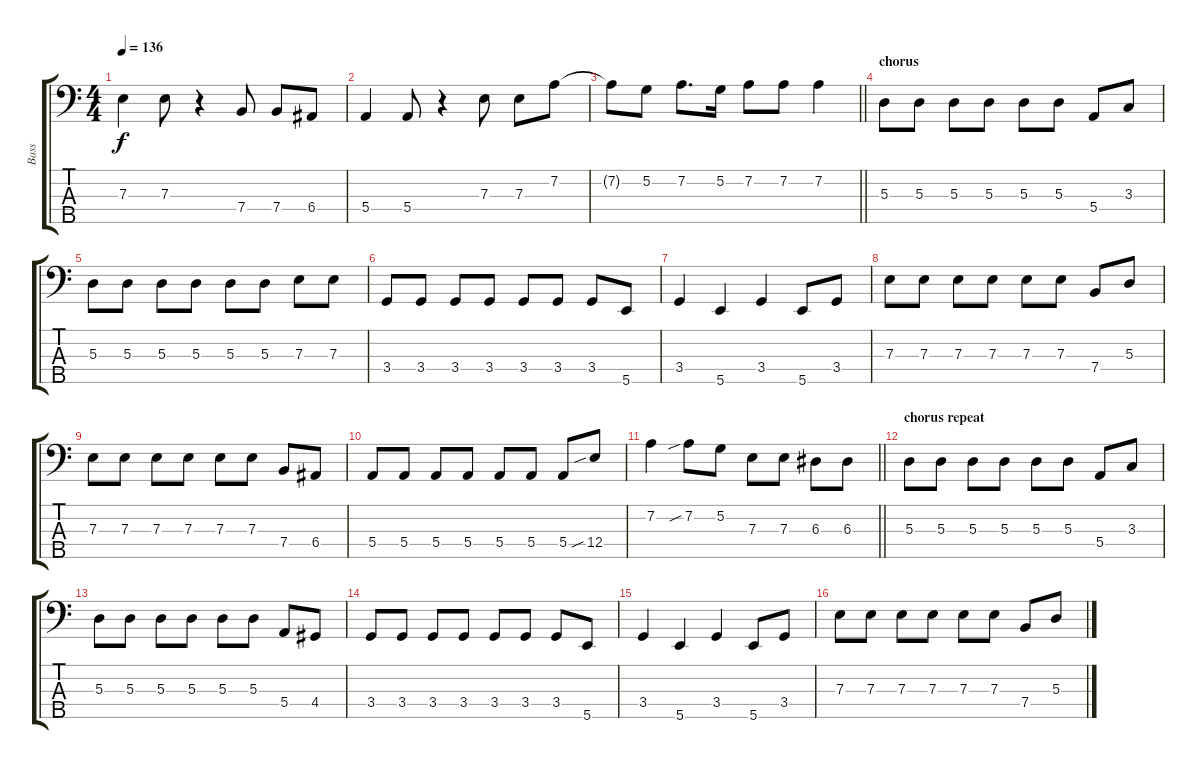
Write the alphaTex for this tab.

\track ("Bass" "Bass") {instrument electricbasspick}
\staff {score tabs}
\tuning (G2 D2 A1 E1 B0) {hide}
\ts (4 4)
\tempo 136
\clef f4
\ks c
7.3.4{dy f} 7.3.8 r.4 7.4.8 7.4.8 6.4.8 |
5.4.4 5.4.8 r.4 7.3.8 7.3.8 7.2.8 |
\barLineRight lightlight
7.2{t}.8 5.2.8 7.2.8{d} 5.2.16 7.2.8 7.2.8 7.2.4 |
\section ("" "chorus")
5.3.8 5.3.8 5.3.8 5.3.8 5.3.8 5.3.8 5.4.8 3.3.8 |
5.3.8 5.3.8 5.3.8 5.3.8 5.3.8 5.3.8 7.3.8 7.3.8 |
3.4.8 3.4.8 3.4.8 3.4.8 3.4.8 3.4.8 3.4.8 5.5.8 |
3.4.4 5.5.4 3.4.4 5.5.8 3.4.8 |
7.3.8 7.3.8 7.3.8 7.3.8 7.3.8 7.3.8 7.4.8 5.3.8 |
7.3.8 7.3.8 7.3.8 7.3.8 7.3.8 7.3.8 7.4.8 6.4.8 |
5.4.8 5.4.8 5.4.8 5.4.8 5.4.8 5.4.8 5.4.8 12.4{sib}.8 |
\barLineRight lightlight
7.2.4 7.2{sib}.8 5.2.8 7.3.8 7.3.8 6.3.8 6.3.8 |
\section ("" "chorus repeat")
5.3.8 5.3.8 5.3.8 5.3.8 5.3.8 5.3.8 5.4.8 3.3.8 |
5.3.8 5.3.8 5.3.8 5.3.8 5.3.8 5.3.8 5.4.8 4.4.8 |
3.4.8 3.4.8 3.4.8 3.4.8 3.4.8 3.4.8 3.4.8 5.5.8 |
3.4.4 5.5.4 3.4.4 5.5.8 3.4.8 |
7.3.8 7.3.8 7.3.8 7.3.8 7.3.8 7.3.8 7.4.8 5.3.8
